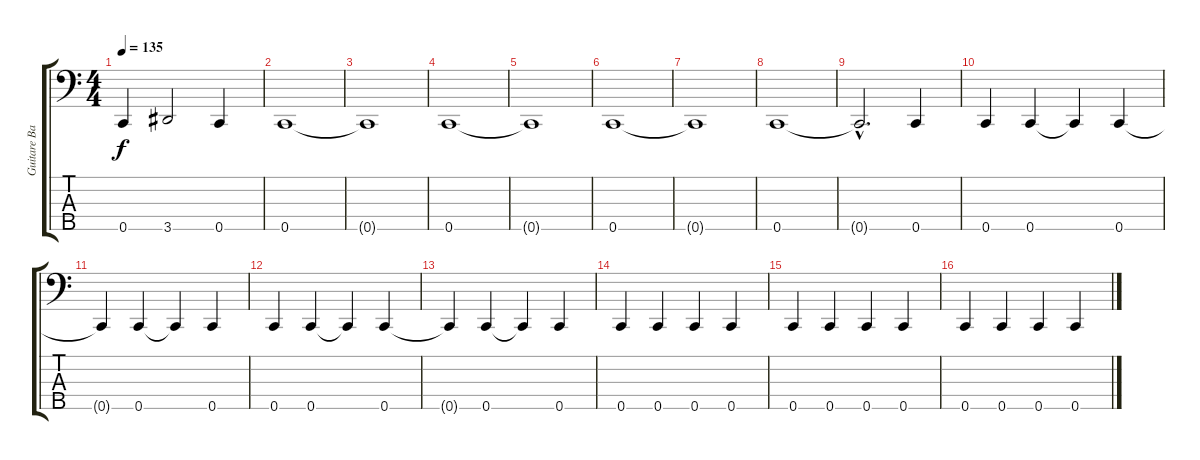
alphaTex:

\track ("Guitare Basse" "Guitare Ba") {instrument fretlessbass}
\staff {score tabs}
\tuning (Ab2 Eb2 Bb1 F1 C1) {hide}
\ts (4 4)
\tempo 135
\clef f4
\ks c
0.5{t}.4{dy f} 3.5.2 0.5.4 |
0.5.1 |
0.5{t}.1 |
0.5.1 |
0.5{t}.1 |
0.5.1 |
0.5{t}.1 |
0.5.1 |
0.5{hac t}.2{d} 0.5.4 |
0.5.4 0.5.4 0.5{t}.4 0.5.4 |
0.5{t}.4 0.5.4 0.5{t}.4 0.5.4 |
0.5.4 0.5.4 0.5{t}.4 0.5.4 |
0.5{t}.4 0.5.4 0.5{t}.4 0.5.4 |
0.5.4 0.5.4 0.5.4 0.5.4 |
0.5.4 0.5.4 0.5.4 0.5.4 |
0.5.4 0.5.4 0.5.4 0.5.4
